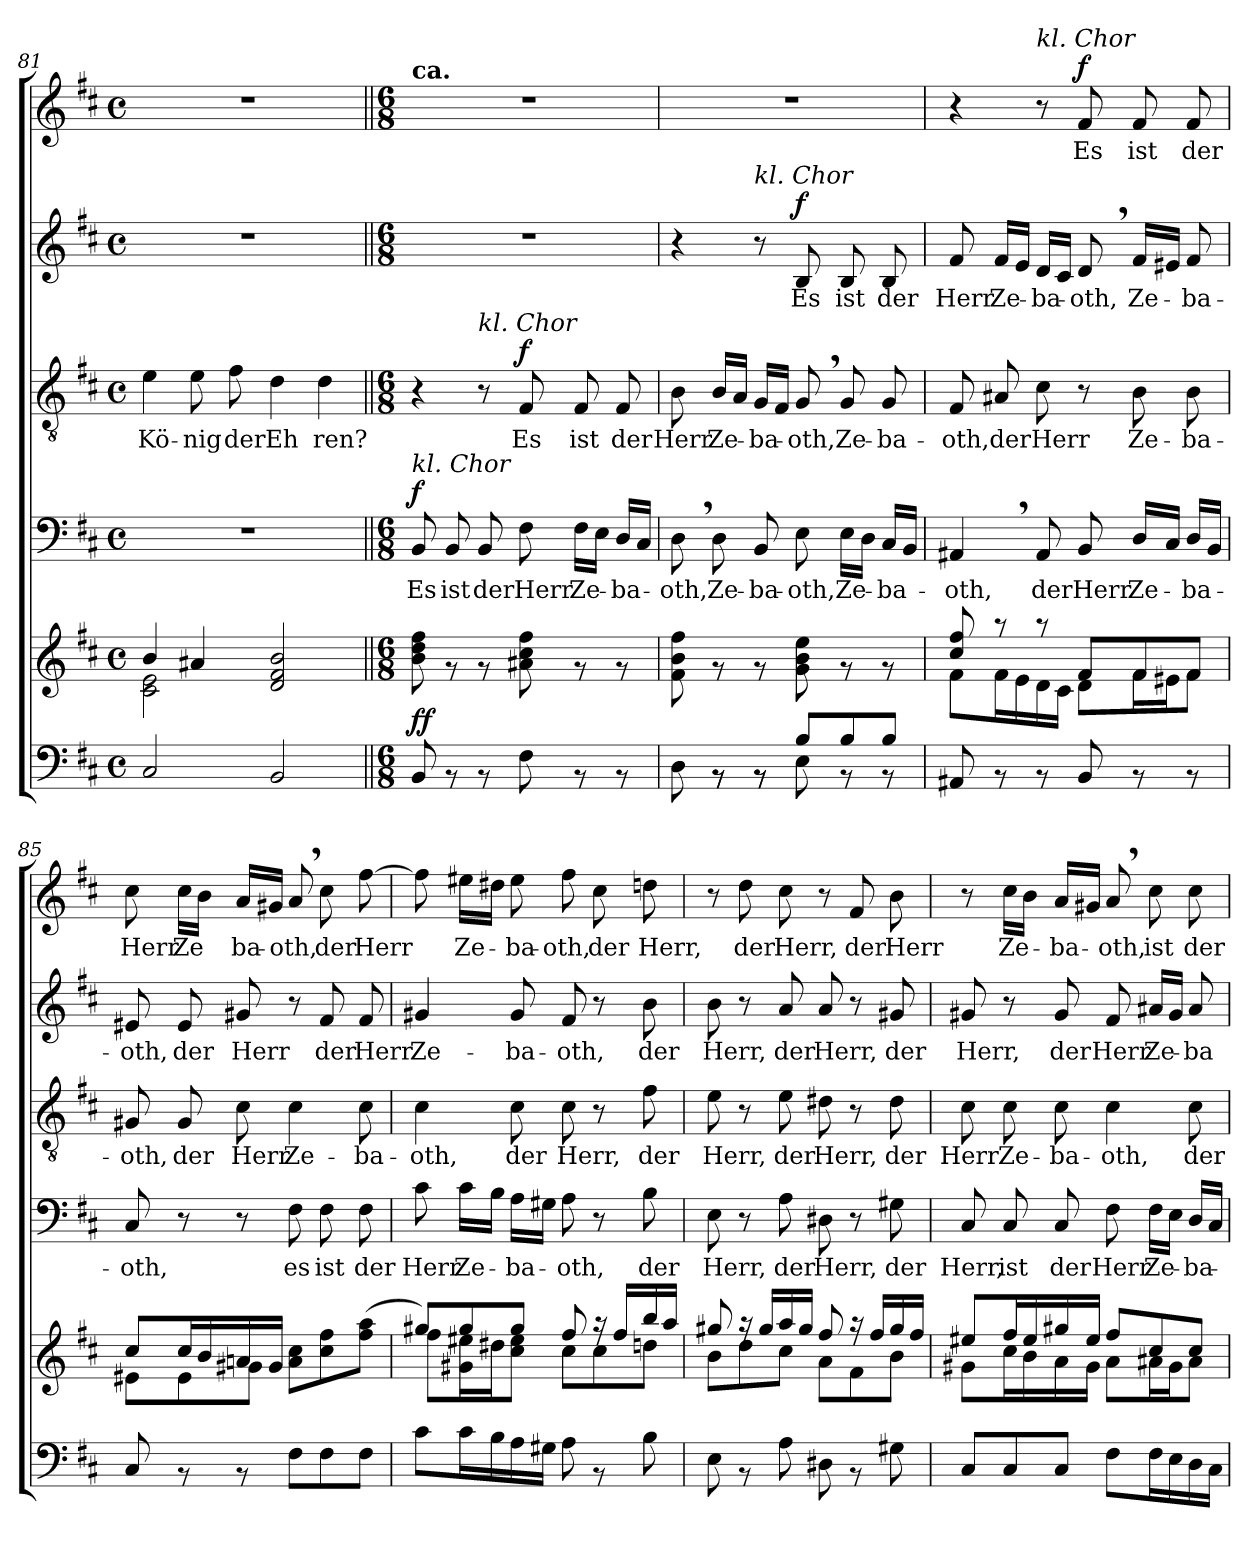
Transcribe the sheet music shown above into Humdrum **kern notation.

**kern	**kern	**dynam	**kern	**text	**dynam	**kern	**text	**dynam	**kern	**text	**dynam	**kern	**text	**dynam
*part5	*part5	*part5	*part4	*part4	*part4	*part3	*part3	*part3	*part2	*part2	*part2	*part1	*part1	*part1
*staff6	*staff5	*staff5/6	*staff4	*staff4	*staff4	*staff3	*staff3	*staff3	*staff2	*staff2	*staff2	*staff1	*staff1	*staff1
!!LO:LB:g=z
*clefF4	*clefG2	*	*clefF4	*	*	*clefGv2	*	*	*clefG2	*	*	*clefG2	*	*
*k[f#c#]	*k[f#c#]	*	*k[f#c#]	*	*	*k[f#c#]	*	*	*k[f#c#]	*	*	*k[f#c#]	*	*
*D:	*D:	*	*D:	*	*	*D:	*	*	*D:	*	*	*D:	*	*
*M4/4	*M4/4	*	*M4/4	*	*	*M4/4	*	*	*M4/4	*	*	*M4/4	*	*
*met(c)	*met(c)	*	*met(c)	*	*	*met(c)	*	*	*met(c)	*	*	*met(c)	*	*
=81	=81	=81	=81	=81	=81	=81	=81	=81	=81	=81	=81	=81	=81	=81
*	*^	*	*	*	*	*	*	*	*	*	*	*	*	*
2C#/	4b/	2c#\ 2e\	.	1r	.	.	4e\	Kö-	.	1r	.	.	1r	.	.
.	4a#X/	.	.	.	.	.	8e\	-nig	.	.	.	.	.	.	.
.	.	.	.	.	.	.	8f#\	der	.	.	.	.	.	.	.
2BB/	2d/ 2f#/ 2b/	2ryy	.	.	.	.	4d\	Eh	.	.	.	.	.	.	.
.	.	.	.	.	.	.	4d\	ren?	.	.	.	.	.	.	.
*	*v	*v	*	*	*	*	*	*	*	*	*	*	*	*	*
=82||	=82||	=82||	=82||	=82||	=82||	=82||	=82||	=82||	=82||	=82||	=82||	=82||	=82||	=82||
*M6/8	*M6/8	*	*M6/8	*	*	*M6/8	*	*	*M6/8	*	*	*M6/8	*	*
!	!	!	!	!	!	!	!	!	!	!	!	!LO:TX:a:B:t=ca.	!	!
!	!	!	!LO:TX:a:i:t=kl. Chor	!	!	!	!	!	!	!	!	!	!	!
!	!	!LO:DY:a=2	!	!	!	!	!	!	!	!	!	!	!	!
!	!	!LO:DY:n=1:a	!	!	!LO:DY:a	!	!	!	!	!	!	!	!	!
8BB/	8b\ 8dd\ 8ff#\	f f	8BB/	Es	f	4r	.	.	2.r	.	.	2.r	.	.
8rBB	8rg	.	8BB/	ist	.	.	.	.	.	.	.	.	.	.
!	!	!	!	!	!	!LO:TX:a:i:t=kl. Chor	!	!	!	!	!	!	!	!
8rBB	8rg	.	8BB/	der	.	8r	.	.	.	.	.	.	.	.
!	!	!	!	!	!	!	!	!LO:DY:a	!	!	!	!	!	!
8F#\	8a#X\ 8cc#\ 8ff#\	.	8F#\	Herr	.	8F#/	Es	f	.	.	.	.	.	.
8rBB	8rg	.	16F#\LL	Ze-	.	8F#/	ist	.	.	.	.	.	.	.
.	.	.	16E\JJ	.	.	.	.	.	.	.	.	.	.	.
8rBB	8rg	.	16D/LL	-ba-	.	8F#/	der	.	.	.	.	.	.	.
.	.	.	16C#/JJ	.	.	.	.	.	.	.	.	.	.	.
=83	=83	=83	=83	=83	=83	=83	=83	=83	=83	=83	=83	=83	=83	=83
*^	*	*	*	*	*	*	*	*	*	*	*	*	*	*
8D\	8ryy	8f#\ 8b\ 8ff#\	.	8D,\	-oth,	.	8B\	Herr	.	4r	.	.	2.r	.	.
8rBB	8rBB	8rg	.	8D\	Ze-	.	16B/LL	Ze-	.	.	.	.	.	.	.
.	.	.	.	.	.	.	16A/JJ	.	.	.	.	.	.	.	.
!	!	!	!	!	!	!	!	!	!	!LO:TX:a:i:t=kl. Chor	!	!	!	!	!
8rBB	8rBB	8rg	.	8BB/	-ba-	.	16G/LL	-ba-	.	8r	.	.	.	.	.
.	.	.	.	.	.	.	16F#/JJ	.	.	.	.	.	.	.	.
!	!	!	!	!	!	!	!	!	!	!	!	!LO:DY:a	!	!	!
8B/L	8E\	8g\ 8b\ 8ee\	.	8E\	-oth,	.	8G,/	-oth,	.	8B/	Es	f	.	.	.
8B/	8rBB	8rg	.	16E\LL	Ze-	.	8G/	Ze-	.	8B/	ist	.	.	.	.
.	.	.	.	16D\JJ	.	.	.	.	.	.	.	.	.	.	.
8B/J	8rBB	8rg	.	16C#/LL	-ba-	.	8G/	-ba-	.	8B/	der	.	.	.	.
.	.	.	.	16BB/JJ	.	.	.	.	.	.	.	.	.	.	.
*v	*v	*	*	*	*	*	*	*	*	*	*	*	*	*	*
!!LO:PB:g=z
=84	=84	=84	=84	=84	=84	=84	=84	=84	=84	=84	=84	=84	=84	=84
*	*^	*	*	*	*	*	*	*	*	*	*	*	*	*
8AA#X/	8cc#/ 8ff#/	8f#\L	.	4AA#X,/	-oth,	.	8F#/	-oth,	.	8f#/	Herr	.	4r	.	.
8rBB	8raa	16f#\L	.	.	.	.	8A#X/	der	.	16f#/LL	Ze-	.	.	.	.
.	.	16e\	.	.	.	.	.	.	.	16e/JJ	.	.	.	.	.
!	!	!	!	!	!	!	!	!	!	!	!	!	!LO:TX:a:i:t=kl. Chor	!	!
8rBB	8raa	16d\	.	8AA#/	der	.	8c#\	Herr	.	16d/LL	-ba-	.	8r	.	.
.	.	16c#\JJ	.	.	.	.	.	.	.	16c#/JJ	.	.	.	.	.
!	!	!	!	!	!	!	!	!	!	!	!	!	!	!	!LO:DY:a
8BB/	8f#/L	8d\L	.	8BB/	Herr	.	8r	.	.	8d,/	-oth,	.	8f#/	Es	f
8rBB	8f#/	16f#\L	.	16D/LL	Ze-	.	8B\	Ze-	.	16f#/LL	Ze-	.	8f#/	ist	.
.	.	16e#X\J	.	16C#/JJ	.	.	.	.	.	16e#X/JJ	.	.	.	.	.
8rBB	8f#/J	8f#\J	.	16D/LL	-ba-	.	8B\	-ba-	.	8f#/	-ba-	.	8f#/	der	.
.	.	.	.	16BB/JJ	.	.	.	.	.	.	.	.	.	.	.
=85	=85	=85	=85	=85	=85	=85	=85	=85	=85	=85	=85	=85	=85	=85	=85
8C#/	8cc#/L	8e#X\L	.	8C#/	-oth,	.	8G#X/	-oth,	.	8e#X/	-oth,	.	8cc#\	Herr	.
8rBB	16cc#/L	8e#\	.	8r	.	.	8G#/	der	.	8e#/	der	.	16cc#\LL	Ze	.
.	16b/	.	.	.	.	.	.	.	.	.	.	.	16b\JJ	.	.
8rBB	16an/	8g#X\J	.	8r	.	.	8c#\	Herr	.	8g#X/	Herr	.	16a/LL	ba-	.
.	16g#/JJ	.	.	.	.	.	.	.	.	.	.	.	16g#X/JJ	.	.
8F#\L	8a\ 8cc#\L	4.ryy	.	8F#\	es	.	4c#\	Ze-	.	8r	.	.	8a,/	-oth,	.
8F#\	8cc#\ 8ff#\	.	.	8F#\	ist	.	.	.	.	8f#/	der	.	8cc#\	der	.
8F#\J	(8ff#\ 8aa\J	.	.	8F#\	der	.	8c#\	-ba-	.	8f#/	Herr	.	[8ff#\	Herr	.
!!LO:LB:g=z
=86	=86	=86	=86	=86	=86	=86	=86	=86	=86	=86	=86	=86	=86	=86	=86
8c#\L	8gg#X/L)	8ff#\L	.	8c#\	Herr	.	4c#\	-oth,	.	4g#X/	Ze-	.	8ff#\]	.	.
16c#\L	8gg#/	16g#X\ 16ee#X\L	.	16c#\LL	Ze-	.	.	.	.	.	.	.	16ee#X\LL	Ze-	.
16B\	.	16dd#X\J	.	16B\JJ	.	.	.	.	.	.	.	.	16dd#X\JJ	.	.
16A\	8gg#/J	8cc#\ 8ee#\J	.	16A\LL	-ba-	.	8c#\	der	.	8g#/	-ba-	.	8ee#\	-ba-	.
16G#X\JJ	.	.	.	16G#X\JJ	.	.	.	.	.	.	.	.	.	.	.
8A\	8ff#/	8cc#\L	.	8A\	-oth,	.	8c#\	Herr,	.	8f#/	-oth,	.	8ff#\	-oth,	.
8rBB	16raa	8cc#\	.	8r	.	.	8r	.	.	8r	.	.	8cc#\	der	.
.	16ff#/LL	.	.	.	.	.	.	.	.	.	.	.	.	.	.
8B\	16bb/	8ddn\J	.	8B\	der	.	8f#\	der	.	8b\	der	.	8ddn\	Herr,	.
.	16aa/JJ	.	.	.	.	.	.	.	.	.	.	.	.	.	.
=87	=87	=87	=87	=87	=87	=87	=87	=87	=87	=87	=87	=87	=87	=87	=87
8E\	8gg#X/	8b\L	.	8E\	Herr,	.	8e\	Herr,	.	8b\	Herr,	.	8r	.	.
8rBB	16raa	8dd\	.	8r	.	.	8r	.	.	8r	.	.	8dd\	der	.
.	16gg#/LL	.	.	.	.	.	.	.	.	.	.	.	.	.	.
8A\	16aa/	8cc#\J	.	8A\	der	.	8e\	der	.	8a/	der	.	8cc#\	Herr,	.
.	16gg#/JJ	.	.	.	.	.	.	.	.	.	.	.	.	.	.
8D#X\	8ff#/	8a\L	.	8D#X\	Herr,	.	8d#X\	Herr,	.	8a/	Herr,	.	8r	.	.
8rBB	16raa	8f#\	.	8r	.	.	8r	.	.	8r	.	.	8f#/	der	.
.	16ff#/LL	.	.	.	.	.	.	.	.	.	.	.	.	.	.
8G#X\	16gg#/	8b\J	.	8G#X\	der	.	8d#\	der	.	8g#X/	der	.	8b\	Herr	.
.	16ff#/JJ	.	.	.	.	.	.	.	.	.	.	.	.	.	.
!!LO:PB:g=z
=88	=88	=88	=88	=88	=88	=88	=88	=88	=88	=88	=88	=88	=88	=88	=88
8C#/L	8ee#X/L	8g#X\L	.	8C#/	Herr,	.	8c#\	Herr	.	8g#X/	Herr,	.	8r	.	.
8C#/	16ff#/L	16cc#\L	.	8C#/	ist	.	8c#\	Ze-	.	8r	.	.	16cc#\LL	Ze-	.
.	16ee#/	16b\	.	.	.	.	.	.	.	.	.	.	16b\JJ	.	.
8C#/J	16gg#X/	16a\	.	8C#/	der	.	8c#\	-ba-	.	8g#/	der	.	16a/LL	-ba-	.
.	16ee#/JJ	16g#\JJ	.	.	.	.	.	.	.	.	.	.	16g#X/JJ	.	.
8F#\L	8ff#/L	8a\L	.	8F#\	Herr	.	4c#\	-oth,	.	8f#/	Herr	.	8a,/	-oth,	.
16F#\L	8cc#/	16a#X\L	.	16F#\LL	Ze-	.	.	.	.	16a#X/LL	Ze-	.	8cc#\	ist	.
16E\	.	16g#\J	.	16E\JJ	.	.	.	.	.	16g#/JJ	.	.	.	.	.
16D\	8cc#/J	8a#\J	.	16D/LL	-ba-	.	8c#\	der	.	8a#/	-ba-	.	8cc#\	der	.
16C#\JJ	.	.	.	16C#/JJ	.	.	.	.	.	.	.	.	.	.	.
*	*v	*v	*	*	*	*	*	*	*	*	*	*	*	*	*
=	=	=	=	=	=	=	=	=	=	=	=	=	=	=
*-	*-	*-	*-	*-	*-	*-	*-	*-	*-	*-	*-	*-	*-	*-
